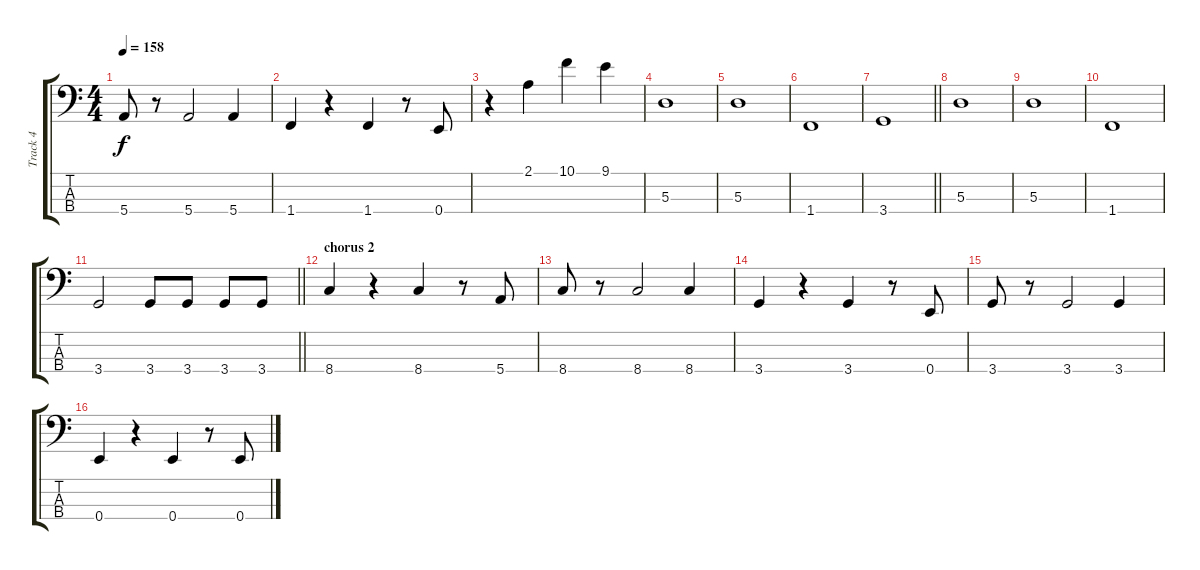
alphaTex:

\track ("Track 4" "Track 4") {instrument electricbassfinger}
\staff {score tabs}
\tuning (G2 D2 A1 E1) {hide}
\ts (4 4)
\tempo 158
\clef f4
\ks c
5.4.8{dy f} r.8 5.4.2 5.4.4 |
1.4.4 r.4 1.4.4 r.8 0.4.8 |
r.4 2.1.4 10.1.4 9.1.4 |
5.3.1 |
5.3.1 |
1.4.1 |
\barLineRight lightlight
3.4.1 |
5.3.1 |
5.3.1 |
1.4.1 |
\barLineRight lightlight
3.4.2 3.4.8 3.4.8 3.4.8 3.4.8 |
\section ("" "chorus 2")
8.4.4 r.4 8.4.4 r.8 5.4.8 |
8.4.8 r.8 8.4.2 8.4.4 |
3.4.4 r.4 3.4.4 r.8 0.4.8 |
3.4.8 r.8 3.4.2 3.4.4 |
0.4.4 r.4 0.4.4 r.8 0.4.8
